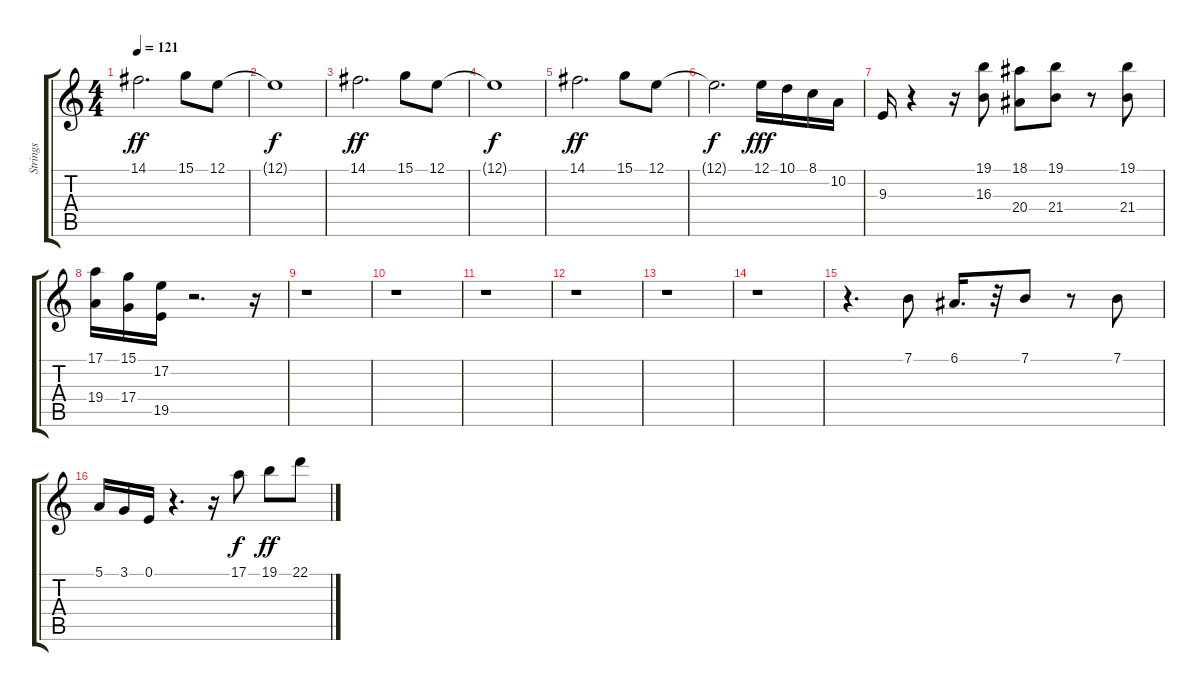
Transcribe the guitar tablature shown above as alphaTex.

\track ("Strings" "Strings") {instrument stringensemble1}
\staff {score tabs}
\tuning (E4 B3 G3 D3 A2 E2) {hide}
\ts (4 4)
\tempo 121
\clef g2
\ks c
14.1.2{d dy ff} 15.1.8 12.1.8 |
12.1{t}.1{dy f} |
14.1.2{d dy ff} 15.1.8 12.1.8 |
12.1{t}.1{dy f} |
14.1.2{d dy ff} 15.1.8 12.1.8 |
12.1{t}.2{d dy f} 12.1.16{dy fff} 10.1.16 8.1.16 10.2.16 |
9.3.16 r.4 r.16 (19.1 16.3).8 (18.1 20.4).8 (19.1 21.4).8 r.8 (19.1 21.4).8 |
(17.1 19.4).16 (15.1 17.4).16 (17.2 19.5).16 r.2{d} r.16 |
r.1 |
r.1 |
r.1 |
r.1 |
r.1 |
r.1 |
r.4{d} 7.1.8 6.1.16{d} r.32 7.1.8 r.8 7.1.8 |
5.1.16 3.1.16 0.1.16 r.4{d} r.16 17.1.8{dy f} 19.1.8{dy ff} 22.1.8
